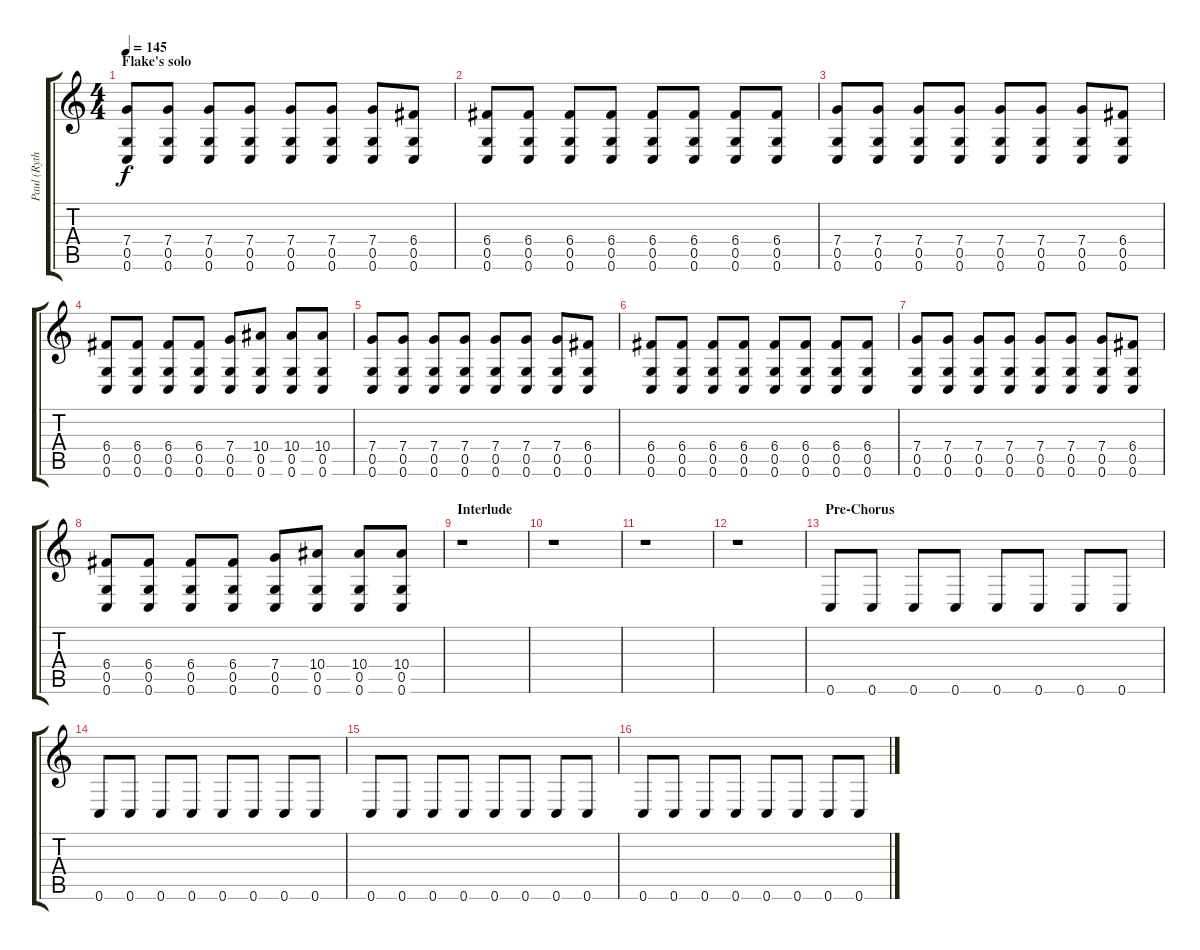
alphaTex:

\track ("Paul (Rythm)" "Paul (Ryth") {instrument distortionguitar}
\staff {score tabs}
\tuning (D4 A3 F3 C3 G2 C2) {hide}
\ts (4 4)
\section ("" "Flake's solo")
\tempo 145
\clef g2
\ks c
(7.4 0.5 0.6).8{dy f} (7.4 0.5 0.6).8 (7.4 0.5 0.6).8 (7.4 0.5 0.6).8 (7.4 0.5 0.6).8 (7.4 0.5 0.6).8 (7.4 0.5 0.6).8 (6.4 0.5 0.6).8 |
(6.4 0.5 0.6).8 (6.4 0.5 0.6).8 (6.4 0.5 0.6).8 (6.4 0.5 0.6).8 (6.4 0.5 0.6).8 (6.4 0.5 0.6).8 (6.4 0.5 0.6).8 (6.4 0.5 0.6).8 |
(7.4 0.5 0.6).8 (7.4 0.5 0.6).8 (7.4 0.5 0.6).8 (7.4 0.5 0.6).8 (7.4 0.5 0.6).8 (7.4 0.5 0.6).8 (7.4 0.5 0.6).8 (6.4 0.5 0.6).8 |
(6.4 0.5 0.6).8 (6.4 0.5 0.6).8 (6.4 0.5 0.6).8 (6.4 0.5 0.6).8 (7.4 0.5 0.6).8 (10.4 0.5 0.6).8 (10.4 0.5 0.6).8 (10.4 0.5 0.6).8 |
(7.4 0.5 0.6).8 (7.4 0.5 0.6).8 (7.4 0.5 0.6).8 (7.4 0.5 0.6).8 (7.4 0.5 0.6).8 (7.4 0.5 0.6).8 (7.4 0.5 0.6).8 (6.4 0.5 0.6).8 |
(6.4 0.5 0.6).8 (6.4 0.5 0.6).8 (6.4 0.5 0.6).8 (6.4 0.5 0.6).8 (6.4 0.5 0.6).8 (6.4 0.5 0.6).8 (6.4 0.5 0.6).8 (6.4 0.5 0.6).8 |
(7.4 0.5 0.6).8 (7.4 0.5 0.6).8 (7.4 0.5 0.6).8 (7.4 0.5 0.6).8 (7.4 0.5 0.6).8 (7.4 0.5 0.6).8 (7.4 0.5 0.6).8 (6.4 0.5 0.6).8 |
(6.4 0.5 0.6).8 (6.4 0.5 0.6).8 (6.4 0.5 0.6).8 (6.4 0.5 0.6).8 (7.4 0.5 0.6).8 (10.4 0.5 0.6).8 (10.4 0.5 0.6).8 (10.4 0.5 0.6).8 |
\section ("" "Interlude")
r.1 |
r.1 |
r.1 |
r.1 |
\section ("" "Pre-Chorus")
0.6.8 0.6.8 0.6.8 0.6.8 0.6.8 0.6.8 0.6.8 0.6.8 |
0.6.8 0.6.8 0.6.8 0.6.8 0.6.8 0.6.8 0.6.8 0.6.8 |
0.6.8 0.6.8 0.6.8 0.6.8 0.6.8 0.6.8 0.6.8 0.6.8 |
0.6.8 0.6.8 0.6.8 0.6.8 0.6.8 0.6.8 0.6.8 0.6.8
